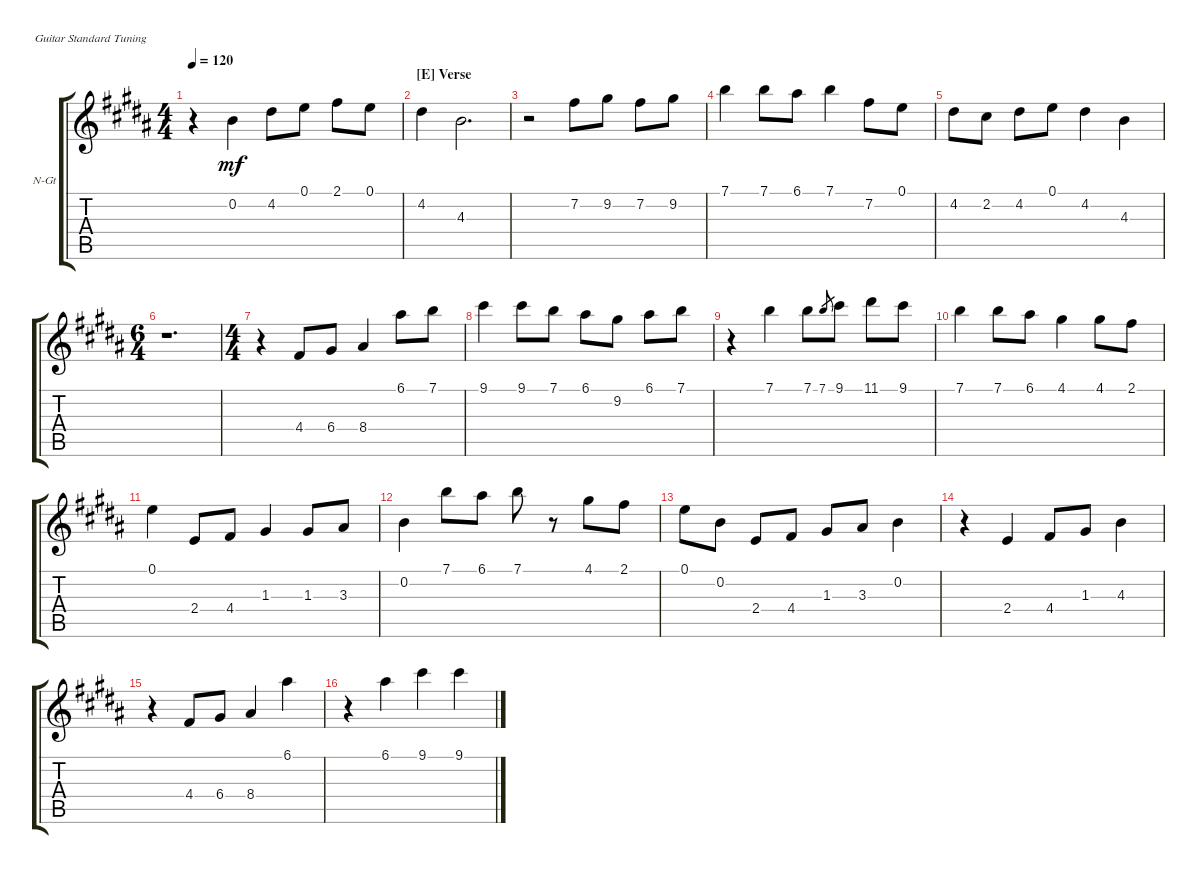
\defaultSystemsLayout 4
\bracketExtendMode groupsimilarinstruments
\firstSystemTrackNameOrientation horizontal
\otherSystemsTrackNameOrientation horizontal
\track ("Solo Guitar" "N-Gt") {instrument acousticguitarnylon}
\staff {score tabs}
\tuning (E4 B3 G3 D3 A2 E2)
\ts (4 4)
\tempo 120
\clef g2
\ks b
r.4{dy mf} 0.2.4 4.2.8 0.1.8 2.1.8 0.1.8 |
\section ("E" "Verse")
4.2.4 4.3.2{d} |
r.2 7.2.8 9.2.8 7.2.8 9.2.8 |
7.1.4 7.1.8 6.1.8 7.1.4 7.2.8 0.1.8 |
4.2.8 2.2.8 4.2.8 0.1.8 4.2.4 4.3.4 |
\ts (6 4)
r.1{d} |
\ts (4 4)
r.4 4.4.8 6.4.8 8.4.4 6.1.8 7.1.8 |
9.1.4 9.1.8 7.1.8 6.1.8 9.2.8 6.1.8 7.1.8 |
r.4 7.1.4 7.1.8 7.1.8{gr} 9.1.8 11.1.8 9.1.8 |
7.1.4 7.1.8 6.1.8 4.1.4 4.1.8 2.1.8 |
0.1.4 2.4.8 4.4.8 1.3.4 1.3.8 3.3.8 |
0.2.4 7.1.8 6.1.8 7.1.8 r.8 4.1.8 2.1.8 |
0.1.8 0.2.8 2.4.8 4.4.8 1.3.8 3.3.8 0.2.4 |
r.4 2.4.4 4.4.8 1.3.8 4.3.4 |
r.4 4.4.8 6.4.8 8.4.4 6.1.4 |
r.4 6.1.4 9.1.4 9.1.4
